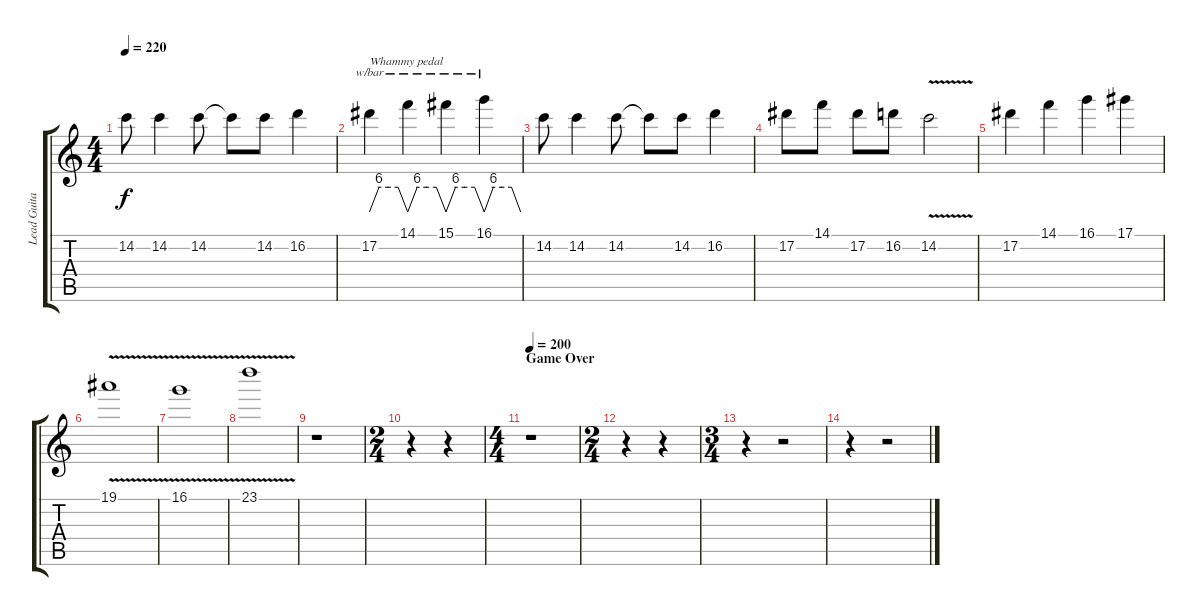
\track ("Lead Guitar 2" "Lead Guita") {instrument overdrivenguitar}
\staff {score tabs}
\tuning (Eb4 Bb3 Gb3 Db3 Ab2 Eb2) {hide}
\ts (4 4)
\tempo 220
\clef g2
\ks c
14.2.8{dy f} 14.2.4 14.2.8 14.2{t}.8 14.2.8 16.2.4 |
17.2.4{tbe (custom default 0 0 15 24 30 24 45 24 60 0) txt "Whammy pedal"} 14.1.4{tbe (custom default 0 0 15 24 30 24 45 24 60 0)} 15.1.4{tbe (custom default 0 0 15 24 30 24 45 24 60 0)} 16.1.4{tbe (custom default 0 0 15 24 30 24 45 24 60 0)} |
14.2.8 14.2.4 14.2.8 14.2{t}.8 14.2.8 16.2.4 |
17.2.8 14.1.8 17.2.8 16.2.8 14.2{v}.2 |
17.2.4 14.1.4 16.1.4 17.1.4 |
19.1{v}.1 |
16.1{v}.1 |
23.1{v}.1 |
r.1 |
\ts (2 4)
r.4 r.4 |
\ts (4 4)
\section ("" "Game Over")
\tempo 200
r.1 |
\ts (2 4)
r.4 r.4 |
\ts (3 4)
r.4 r.2 |
r.4 r.2
